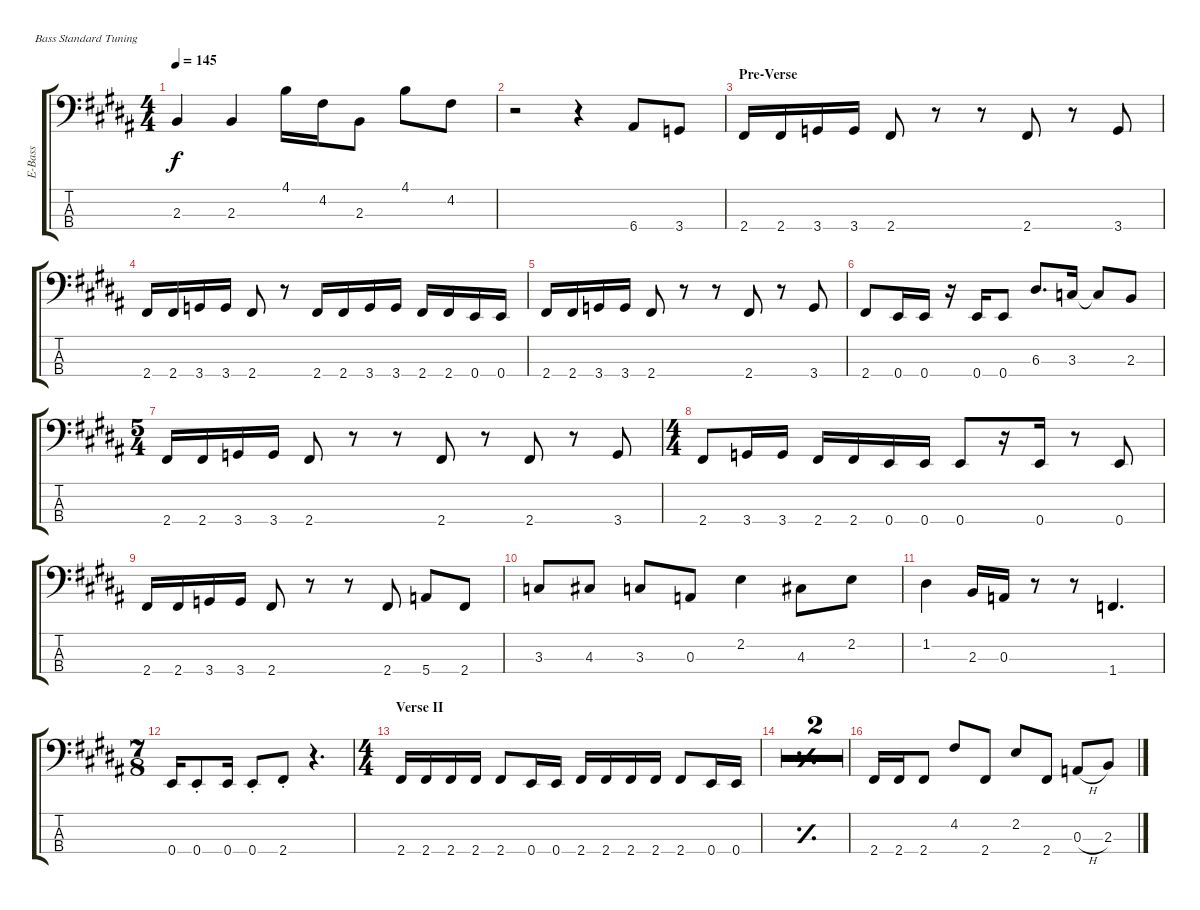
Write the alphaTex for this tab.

\defaultSystemsLayout 4
\bracketExtendMode groupsimilarinstruments
\otherSystemsTrackNameOrientation horizontal
\track ("Electric Bass" "E-Bass") {multiBarRest instrument electricbassfinger}
\staff {score tabs}
\tuning (G2 D2 A1 E1)
\ts (4 4)
\tempo 145
\clef f4
\ks b
2.3{acc forcenatural}.4{dy f} 2.3{acc forcenatural}.4 4.1{acc forcenatural}.16 4.2{acc #}.16 2.3{acc forcenatural}.8 4.1{acc forcenatural}.8 4.2{acc #}.8 |
r.2 r.4 6.4{acc #}.8 3.4{acc forcenatural}.8 |
\section ("" "Pre-Verse")
2.4{acc #}.16 2.4{acc #}.16 3.4{acc forcenatural}.16 3.4{acc forcenatural}.16 2.4{acc #}.8 r.8 r.8 2.4{acc #}.8 r.8 3.4{acc forcenatural}.8 |
2.4{acc #}.16 2.4{acc #}.16 3.4{acc forcenatural}.16 3.4{acc forcenatural}.16 2.4{acc #}.8 r.8 2.4{acc #}.16 2.4{acc #}.16 3.4{acc forcenatural}.16 3.4{acc forcenatural}.16 2.4{acc #}.16 2.4{acc #}.16 0.4{acc forcenatural}.16 0.4{acc forcenatural}.16 |
2.4{acc #}.16 2.4{acc #}.16 3.4{acc forcenatural}.16 3.4{acc forcenatural}.16 2.4{acc #}.8 r.8 r.8 2.4{acc #}.8 r.8 3.4{acc forcenatural}.8 |
2.4{acc #}.8 0.4{acc forcenatural}.16 0.4{acc forcenatural}.16 r.16 0.4{acc forcenatural}.16 0.4{acc forcenatural}.8 6.3{acc #}.8{d} 3.3{acc forcenatural}.16 3.3{t acc forcenatural}.8 2.3{acc forcenatural}.8 |
\ts (5 4)
\beaming (8 2 2 2 2 2)
2.4{acc #}.16 2.4{acc #}.16 3.4{acc forcenatural}.16 3.4{acc forcenatural}.16 2.4{acc #}.8 r.8 r.8 2.4{acc #}.8 r.8 2.4{acc #}.8 r.8 3.4{acc forcenatural}.8 |
\ts (4 4)
2.4{acc #}.8 3.4{acc forcenatural}.16 3.4{acc forcenatural}.16 2.4{acc #}.16 2.4{acc #}.16 0.4{acc forcenatural}.16 0.4{acc forcenatural}.16 0.4{acc forcenatural}.8 r.16 0.4{acc forcenatural}.16 r.8 0.4{acc forcenatural}.8 |
2.4{acc #}.16 2.4{acc #}.16 3.4{acc forcenatural}.16 3.4{acc forcenatural}.16 2.4{acc #}.8 r.8 r.8 2.4{acc #}.8 5.4{acc forcenatural}.8 2.4{acc #}.8 |
3.3{acc forcenatural}.8 4.3{acc #}.8 3.3{acc forcenatural}.8 0.3{acc forcenatural}.8 2.2{acc forcenatural}.4 4.3{acc #}.8 2.2{acc forcenatural}.8 |
1.2{acc #}.4 2.3{acc forcenatural}.16 0.3{acc forcenatural}.16 r.8 r.8 1.4{acc forcenatural}.4{d} |
\ts (7 8)
0.4{acc forcenatural}.16 0.4{st acc forcenatural}.8 0.4{acc forcenatural}.16 0.4{st acc forcenatural}.8 2.4{st acc #}.8 r.4{d} |
\ts (4 4)
\section ("" "Verse II")
2.4{acc #}.16 2.4{acc #}.16 2.4{acc #}.16 2.4{acc #}.16 2.4{acc #}.8 0.4{acc forcenatural}.16 0.4{acc forcenatural}.16 2.4{acc #}.16 2.4{acc #}.16 2.4{acc #}.16 2.4{acc #}.16 2.4{acc #}.8 0.4{acc forcenatural}.16 0.4{acc forcenatural}.16 |
\simile simple
|
|
\simile none
2.4{acc #}.16 2.4{acc #}.16 2.4{acc #}.8 4.2{acc #}.8 2.4{acc #}.8 2.2{acc forcenatural}.8 2.4{acc #}.8 0.3{h acc forcenatural}.8 2.3{acc forcenatural}.8
